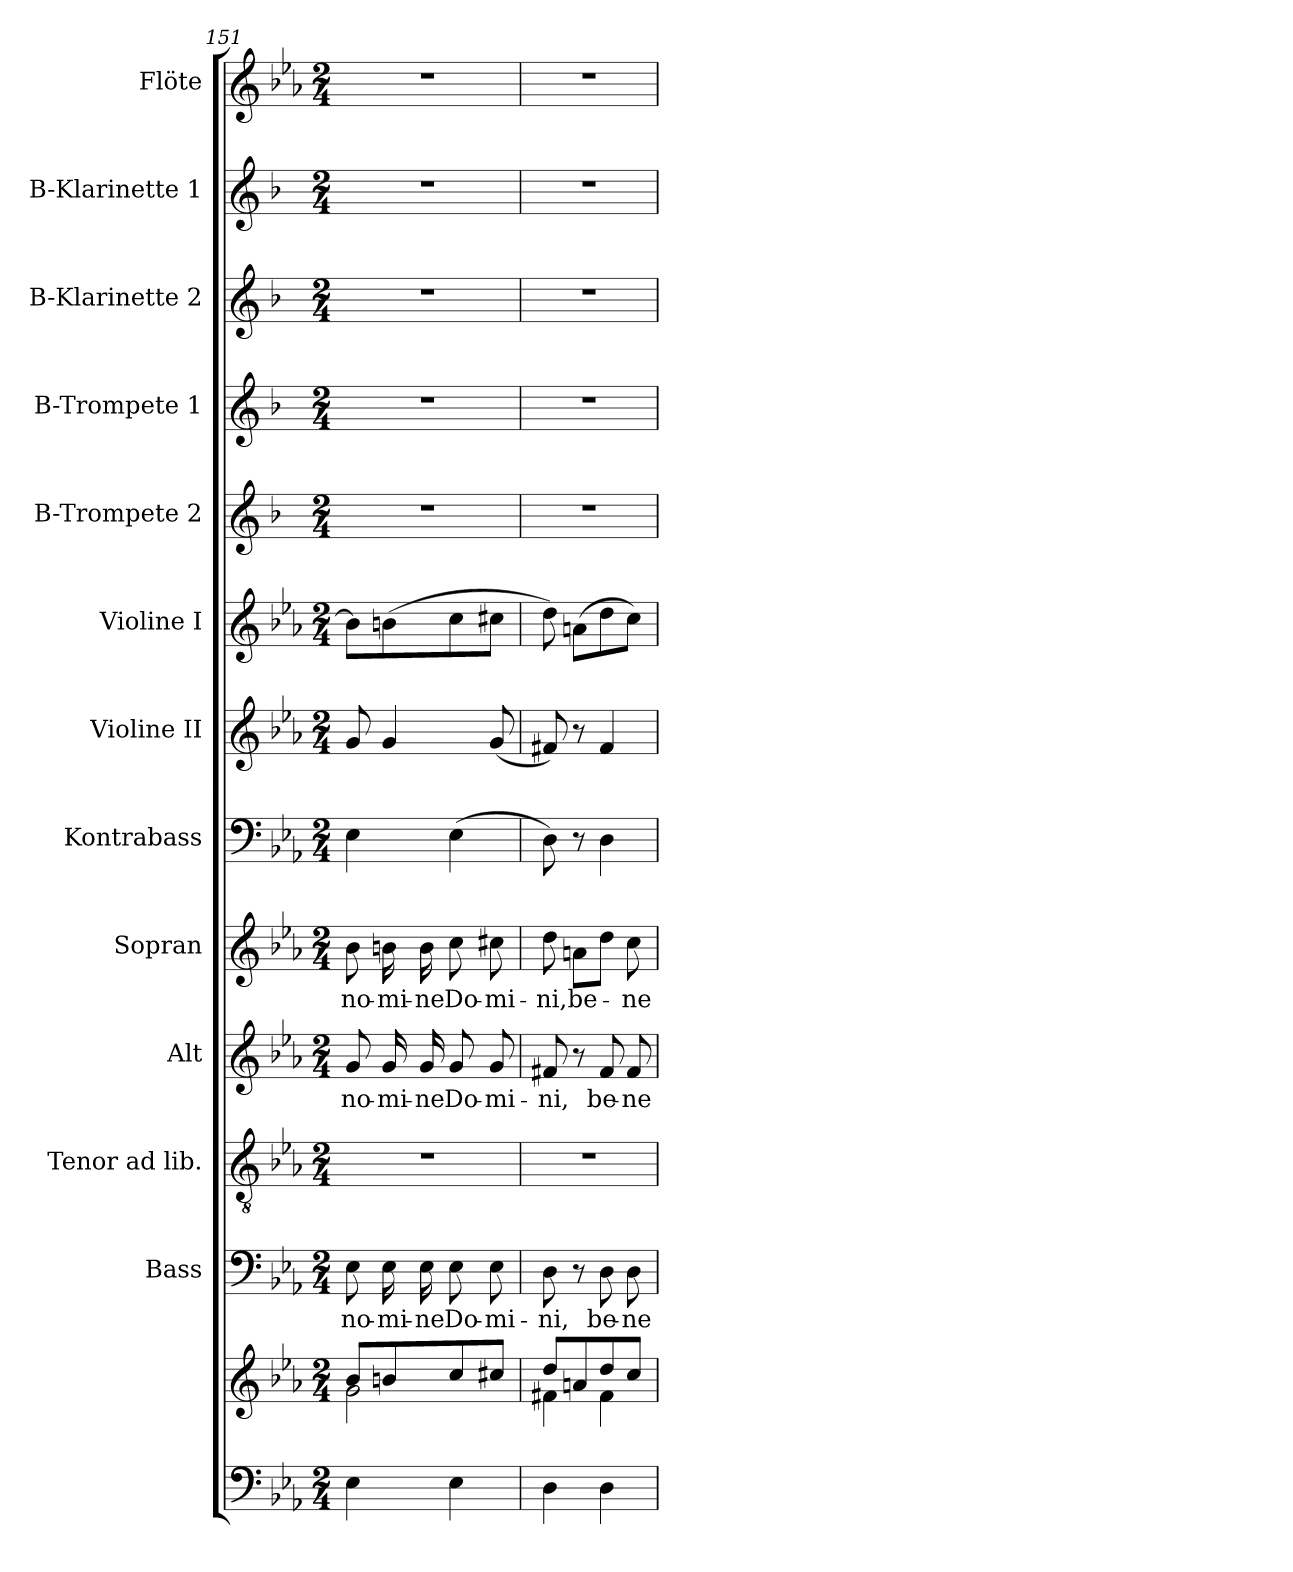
**kern	**kern	**kern	**text	**kern	**kern	**text	**kern	**text	**kern	**kern	**kern	**kern	**kern	**kern	**kern	**kern
*part13	*part13	*part12	*part12	*part11	*part10	*part10	*part9	*part9	*part8	*part7	*part6	*part5	*part4	*part3	*part2	*part1
*staff14	*staff13	*staff12	*staff12	*staff11	*staff10	*staff10	*staff9	*staff9	*staff8	*staff7	*staff6	*staff5	*staff4	*staff3	*staff2	*staff1
*	*	*I"Bass	*	*I"Tenor ad lib.	*I"Alt	*	*I"Sopran	*	*I"Kontrabass	*I"Violine II	*I"Violine I	*I"B-Trompete 2	*I"B-Trompete 1	*I"B-Klarinette 2	*I"B-Klarinette 1	*I"Flöte
*	*	*I'B.	*	*I'T.	*I'A.	*	*I'S.	*	*I'Kb.	*I'Vl. II	*I'Vl. I	*I'B Trp. 2	*I'B Trp. 1	*I'B Kl. 2	*I'B Kl. 1	*I'Fl.
!!LO:PB:g=z
*clefF4	*clefG2	*clefF4	*	*clefGv2	*clefG2	*	*clefG2	*	*clefF4	*clefG2	*clefG2	*clefG2	*clefG2	*clefG2	*clefG2	*clefG2
*	*	*	*	*	*	*	*	*	*ITrd7c12	*	*	*ITrd1c2	*ITrd1c2	*ITrd1c2	*ITrd1c2	*
*k[b-e-a-]	*k[b-e-a-]	*k[b-e-a-]	*	*k[b-e-a-]	*k[b-e-a-]	*	*k[b-e-a-]	*	*k[b-e-a-]	*k[b-e-a-]	*k[b-e-a-]	*k[b-e-a-]	*k[b-e-a-]	*k[b-e-a-]	*k[b-e-a-]	*k[b-e-a-]
*E-:	*E-:	*E-:	*	*E-:	*E-:	*	*E-:	*	*E-:	*E-:	*E-:	*E-:	*E-:	*E-:	*E-:	*E-:
*M2/4	*M2/4	*M2/4	*	*M2/4	*M2/4	*	*M2/4	*	*M2/4	*M2/4	*M2/4	*M2/4	*M2/4	*M2/4	*M2/4	*M2/4
=151	=151	=151	=151	=151	=151	=151	=151	=151	=151	=151	=151	=151	=151	=151	=151	=151
*	*^	*	*	*	*	*	*	*	*	*	*	*	*	*	*	*
!	!	!	!	!LO:LY:b	!	!	!LO:LY:b	!	!LO:LY:b	!	!	!	!	!	!	!	!
4E-\	8b-/L	2g\	8E-\	no-	2r	8g/	no-	8b-\	no-	4EE-\	8g/	8b-\L]	2r	2r	2r	2r	2r
!	!	!	!	!LO:LY:b	!	!	!LO:LY:b	!	!LO:LY:b	!	!	!	!	!	!	!	!
.	8bn/	.	16E-\	-mi-	.	16g/	-mi-	16bn\	-mi-	.	4g/	(>8bn\	.	.	.	.	.
!	!	!	!	!LO:LY:b	!	!	!LO:LY:b	!	!LO:LY:b	!	!	!	!	!	!	!	!
.	.	.	16E-\	-ne	.	16g/	-ne	16b\	-ne	.	.	.	.	.	.	.	.
!	!	!	!	!LO:LY:b	!	!	!LO:LY:b	!	!LO:LY:b	!	!	!	!	!	!	!	!
4E-\	8cc/	.	8E-\	Do-	.	8g/	Do-	8cc\	Do-	(>4EE-\	.	8cc\	.	.	.	.	.
!	!	!	!	!LO:LY:b	!	!	!LO:LY:b	!	!LO:LY:b	!	!	!	!	!	!	!	!
.	8cc#X/J	.	8E-\	-mi-	.	8g/	-mi-	8cc#X\	-mi-	.	(<8g/	8cc#X\J	.	.	.	.	.
=152	=152	=152	=152	=152	=152	=152	=152	=152	=152	=152	=152	=152	=152	=152	=152	=152	=152
!	!	!	!	!LO:LY:b	!	!	!LO:LY:b	!	!LO:LY:b	!	!	!	!	!	!	!	!
4D\	8dd/L	4f#X\	8D\	-ni,	2r	8f#X/	-ni,	8dd\	-ni,	8DD\)	8f#X/)	8dd\)	2r	2r	2r	2r	2r
!	!	!	!	!	!	!	!	!	!LO:LY:b	!	!	!	!	!	!	!	!
.	8an/	.	8r	.	.	8r	.	8an\L	be-	8r	8r	(>8an\L	.	.	.	.	.
!	!	!	!	!LO:LY:b	!	!	!LO:LY:b	!	!	!	!	!	!	!	!	!	!
4D\	8dd/	4f#\	8D\	be-	.	8f#/	be-	8dd\J	.	4DD\	4f#/	8dd\	.	.	.	.	.
!	!	!	!	!LO:LY:b	!	!	!LO:LY:b	!	!LO:LY:b	!	!	!	!	!	!	!	!
.	8cc/J	.	8D\	-ne-	.	8f#/	-ne-	8cc\	-ne-	.	.	8cc\J)	.	.	.	.	.
*	*v	*v	*	*	*	*	*	*	*	*	*	*	*	*	*	*	*
=	=	=	=	=	=	=	=	=	=	=	=	=	=	=	=	=
*-	*-	*-	*-	*-	*-	*-	*-	*-	*-	*-	*-	*-	*-	*-	*-	*-
